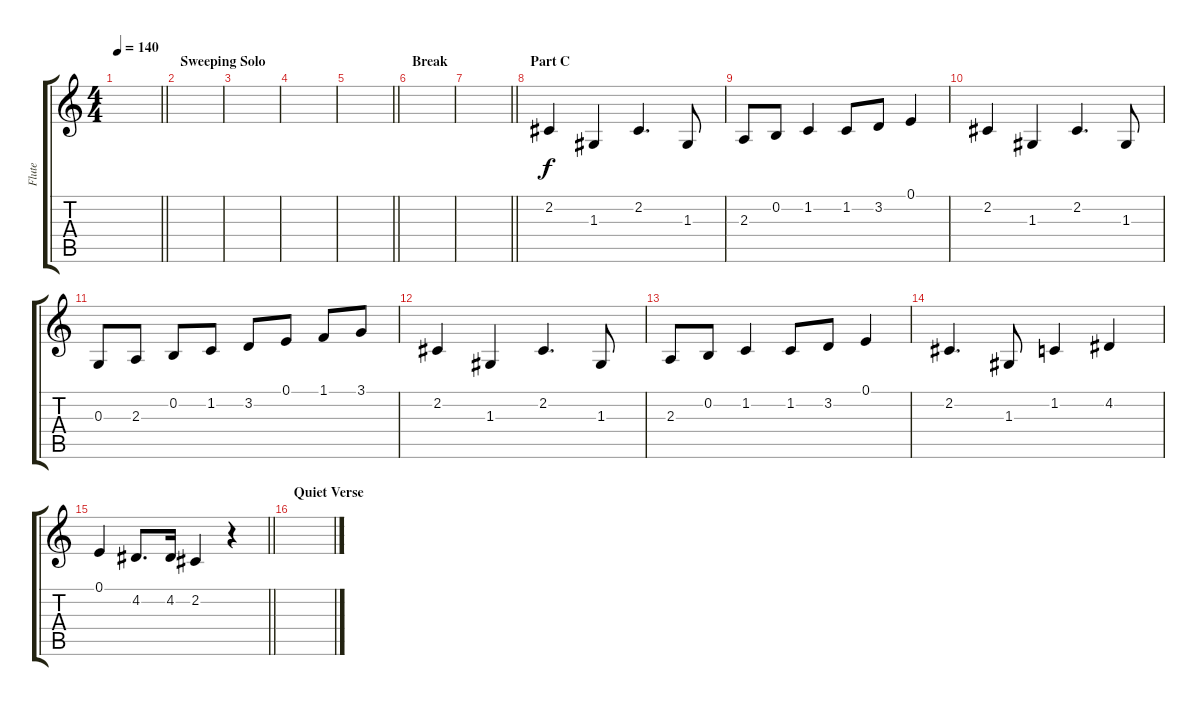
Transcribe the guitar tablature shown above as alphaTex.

\track ("Flute" "Flute") {instrument flute}
\staff {score tabs}
\tuning (E4 B3 G3 D3 A2 E2) {hide}
\ts (4 4)
\tempo 140
\clef g2
\barLineRight lightlight
\ks c
|
\section ("" "Sweeping Solo")
|
|
|
\barLineRight lightlight
|
\section ("" "Break")
|
\barLineRight lightlight
|
\section ("" "Part C")
2.2.4 1.3.4 2.2.4{d} 1.3.8 |
2.3.8 0.2.8 1.2.4 1.2.8 3.2.8 0.1.4 |
2.2.4 1.3.4 2.2.4{d} 1.3.8 |
0.3.8 2.3.8 0.2.8 1.2.8 3.2.8 0.1.8 1.1.8 3.1.8 |
2.2.4 1.3.4 2.2.4{d} 1.3.8 |
2.3.8 0.2.8 1.2.4 1.2.8 3.2.8 0.1.4 |
2.2.4{d} 1.3.8 1.2.4 4.2.4 |
\barLineRight lightlight
0.1.4 4.2.8{d} 4.2.16 2.2.4 r.4 |
\section ("" "Quiet Verse")
